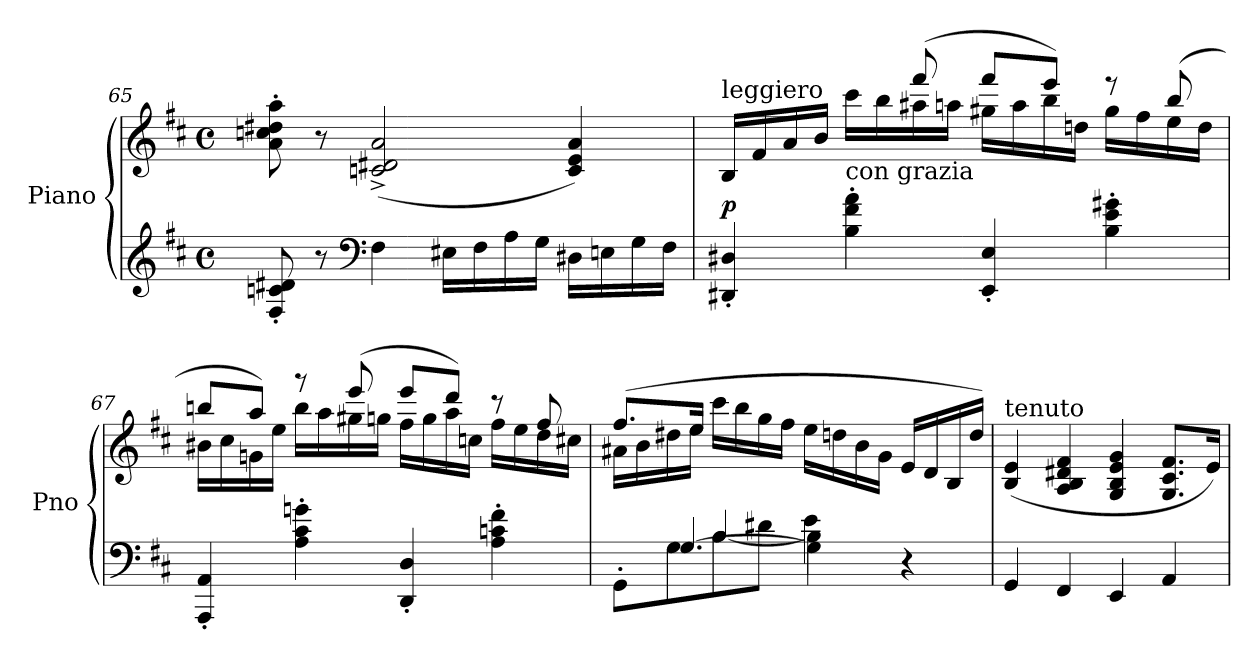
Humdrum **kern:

**kern	**kern	**dynam
*part1	*part1	*part1
*staff2	*staff1	*staff1/2
*I"Piano	*	*
*I'Pno	*	*
!!LO:LB:g=z
*clefG2	*clefG2	*
*k[f#c#]	*k[f#c#]	*
*D:	*D:	*
*M4/4	*M4/4	*
*met(c)	*met(c)	*
=65	=65	=65
8F#/' 8cn/' 8d#X/'	8a\' 8ccn\' 8dd#X\' 8aa\'	.
8r	8r	.
*clefF4	*	*
4F#\	(2cn/^ 2d#X/^ 2a/^	.
16E#X\LL	.	.
16F#\	.	.
16A\	.	.
16G\JJ	.	.
16D#X\LL	4c/ 4e/ 4a/)	.
16En\	.	.
16G\	.	.
16F#\JJ	.	.
=66	=66	=66
*	*^	*
!	!LO:TX:a:t=leggiero	!	!
!	!	!	!LO:DY:a=2
4DD#X/' 4D#X/'	16B/LL	4ryy	p
.	16f#/	.	.
.	16a/	.	.
.	16b/JJ	.	.
!	!LO:TX:b:t=con grazia	!	!
4B\' 4f#\' 4a\'	8ryy	16ccc#\LL	.
.	.	16bb\	.
.	(8fff#/	16aa#X\	.
.	.	16aan\JJ	.
4EE/' 4E/'	8fff#/L	16gg#X\LL	.
.	.	16aa\	.
.	8eee/J)	16bb\	.
.	.	16ddn\JJ	.
4B\' 4e\' 4g#X\'	8reee	16gg#\LL	.
.	.	16ff#\	.
.	(8bb/	16ee\	.
.	.	16dd\JJ	.
!!LO:LB:g=z	!!
=67	=67	=67	=67
4AAA/' 4AA/'	8bbn/L	16b#X\LL	.
.	.	16cc#\	.
.	8aa/J)	16gn\	.
.	.	16ee\JJ	.
4A\' 4c#\' 4gn\'	8rggg	16bb\LL	.
.	.	16aa\	.
.	(8eee/	16gg#X\	.
.	.	16ggn\JJ	.
4DD/' 4D/'	8eee/L	16ff#\LL	.
.	.	16gg\	.
.	8ddd/J)	16aa\	.
.	.	16ccn\JJ	.
4A\' 4cn\' 4f#\'	8rccc	16ff#\LL	.
.	.	16ee\	.
.	8ff#/	16dd\	.
.	.	16cc#X\JJ	.
=68	=68	=68	=68
*^	*	*	*
*	*^	*	*	*
8GG'\L	4ryy	8ryy	(8.ff#/L	16a#X\LL	.
.	.	.	.	16b\	.
8G\	.	[4.G/	.	16dd#X\	.
.	.	.	16ee/Jk	16ee\JJ	.
8B\	[4B/	.	16ccc#\LL	2.ryy	.
.	.	.	16bb\	.	.
8d#X\J	.	.	16gg\	.	.
.	.	.	16ff#\JJ	.	.
4e\	4B\]	4G\]	16ee\LL	.	.
.	.	.	16ddn\	.	.
.	.	.	16b\	.	.
.	.	.	16g\JJ	.	.
4r	4ryy	4ryy	16e/LL	.	.
.	.	.	16d/	.	.
.	.	.	16B/	.	.
.	.	.	16dd/JJ)	.	.
*v	*v	*v	*	*	*
*	*v	*v	*
=69	=69	=69
!	!LO:TX:a:t=tenuto	!
4GG:/	(4B/ 4e/	.
4FF#/	4A/ 4B/ 4d#X/ 4f#/	.
4EE/	4G/ 4B/ 4e/ 4g/	.
4AA:/	8.G/ 8.c#/ 8.f#/L	.
.	16e/Jk)	.
=	=	=
*-	*-	*-
